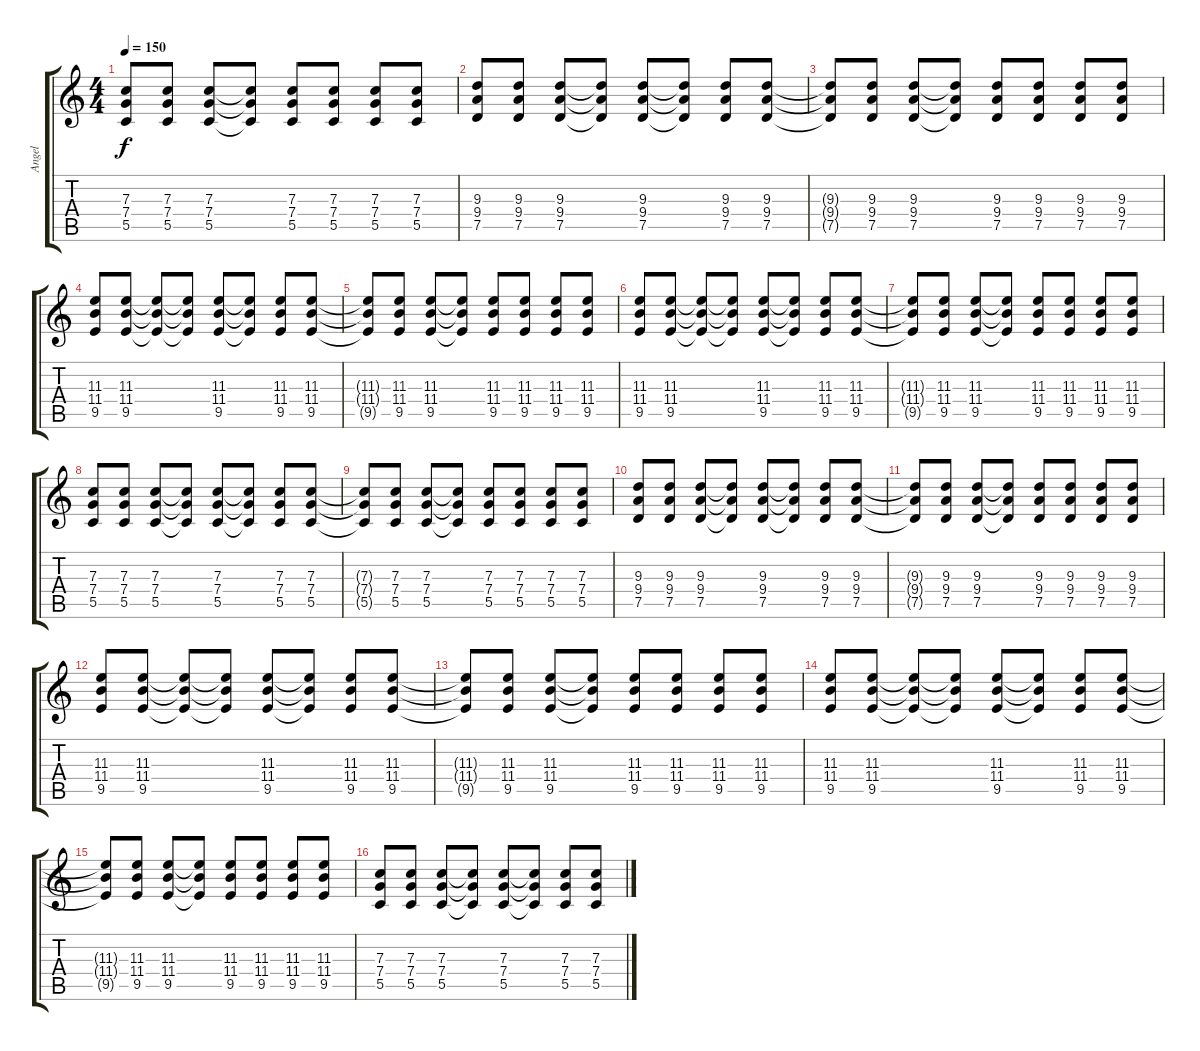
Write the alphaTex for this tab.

\track ("Angel" "Angel") {instrument overdrivenguitar}
\staff {score tabs}
\tuning (D4 A3 F3 C3 G2 D2) {hide}
\ts (4 4)
\tempo 150
\clef g2
\ks c
(7.3{t} 7.4{t} 5.5{t}).8{dy f} (7.3 7.4 5.5).8 (7.3 7.4 5.5).8 (7.3{t} 7.4{t} 5.5{t}).8 (7.3 7.4 5.5).8 (7.3 7.4 5.5).8 (7.3 7.4 5.5).8 (7.3 7.4 5.5).8 |
(9.3 9.4 7.5).8 (9.3 9.4 7.5).8 (9.3 9.4 7.5).8 (9.3{t} 9.4{t} 7.5{t}).8 (9.3 9.4 7.5).8 (9.3{t} 9.4{t} 7.5{t}).8 (9.3 9.4 7.5).8 (9.3 9.4 7.5).8 |
(9.3{t} 9.4{t} 7.5{t}).8 (9.3 9.4 7.5).8 (9.3 9.4 7.5).8 (9.3{t} 9.4{t} 7.5{t}).8 (9.3 9.4 7.5).8 (9.3 9.4 7.5).8 (9.3 9.4 7.5).8 (9.3 9.4 7.5).8 |
(11.3 11.4 9.5).8 (11.3 11.4 9.5).8 (11.3{t} 11.4{t} 9.5{t}).8 (11.3{t} 11.4{t} 9.5{t}).8 (11.3 11.4 9.5).8 (11.3{t} 11.4{t} 9.5{t}).8 (11.3 11.4 9.5).8 (11.3 11.4 9.5).8 |
(11.3{t} 11.4{t} 9.5{t}).8 (11.3 11.4 9.5).8 (11.3 11.4 9.5).8 (11.3{t} 11.4{t} 9.5{t}).8 (11.3 11.4 9.5).8 (11.3 11.4 9.5).8 (11.3 11.4 9.5).8 (11.3 11.4 9.5).8 |
(11.3 11.4 9.5).8 (11.3 11.4 9.5).8 (11.3{t} 11.4{t} 9.5{t}).8 (11.3{t} 11.4{t} 9.5{t}).8 (11.3 11.4 9.5).8 (11.3{t} 11.4{t} 9.5{t}).8 (11.3 11.4 9.5).8 (11.3 11.4 9.5).8 |
(11.3{t} 11.4{t} 9.5{t}).8 (11.3 11.4 9.5).8 (11.3 11.4 9.5).8 (11.3{t} 11.4{t} 9.5{t}).8 (11.3 11.4 9.5).8 (11.3 11.4 9.5).8 (11.3 11.4 9.5).8 (11.3 11.4 9.5).8 |
(7.3 7.4 5.5).8 (7.3 7.4 5.5).8 (7.3 7.4 5.5).8 (7.3{t} 7.4{t} 5.5{t}).8 (7.3 7.4 5.5).8 (7.3{t} 7.4{t} 5.5{t}).8 (7.3 7.4 5.5).8 (7.3 7.4 5.5).8 |
(7.3{t} 7.4{t} 5.5{t}).8 (7.3 7.4 5.5).8 (7.3 7.4 5.5).8 (7.3{t} 7.4{t} 5.5{t}).8 (7.3 7.4 5.5).8 (7.3 7.4 5.5).8 (7.3 7.4 5.5).8 (7.3 7.4 5.5).8 |
(9.3 9.4 7.5).8 (9.3 9.4 7.5).8 (9.3 9.4 7.5).8 (9.3{t} 9.4{t} 7.5{t}).8 (9.3 9.4 7.5).8 (9.3{t} 9.4{t} 7.5{t}).8 (9.3 9.4 7.5).8 (9.3 9.4 7.5).8 |
(9.3{t} 9.4{t} 7.5{t}).8 (9.3 9.4 7.5).8 (9.3 9.4 7.5).8 (9.3{t} 9.4{t} 7.5{t}).8 (9.3 9.4 7.5).8 (9.3 9.4 7.5).8 (9.3 9.4 7.5).8 (9.3 9.4 7.5).8 |
(11.3 11.4 9.5).8 (11.3 11.4 9.5).8 (11.3{t} 11.4{t} 9.5{t}).8 (11.3{t} 11.4{t} 9.5{t}).8 (11.3 11.4 9.5).8 (11.3{t} 11.4{t} 9.5{t}).8 (11.3 11.4 9.5).8 (11.3 11.4 9.5).8 |
(11.3{t} 11.4{t} 9.5{t}).8 (11.3 11.4 9.5).8 (11.3 11.4 9.5).8 (11.3{t} 11.4{t} 9.5{t}).8 (11.3 11.4 9.5).8 (11.3 11.4 9.5).8 (11.3 11.4 9.5).8 (11.3 11.4 9.5).8 |
(11.3 11.4 9.5).8 (11.3 11.4 9.5).8 (11.3{t} 11.4{t} 9.5{t}).8 (11.3{t} 11.4{t} 9.5{t}).8 (11.3 11.4 9.5).8 (11.3{t} 11.4{t} 9.5{t}).8 (11.3 11.4 9.5).8 (11.3 11.4 9.5).8 |
(11.3{t} 11.4{t} 9.5{t}).8 (11.3 11.4 9.5).8 (11.3 11.4 9.5).8 (11.3{t} 11.4{t} 9.5{t}).8 (11.3 11.4 9.5).8 (11.3 11.4 9.5).8 (11.3 11.4 9.5).8 (11.3 11.4 9.5).8 |
(7.3 7.4 5.5).8 (7.3 7.4 5.5).8 (7.3 7.4 5.5).8 (7.3{t} 7.4{t} 5.5{t}).8 (7.3 7.4 5.5).8 (7.3{t} 7.4{t} 5.5{t}).8 (7.3 7.4 5.5).8 (7.3 7.4 5.5).8
